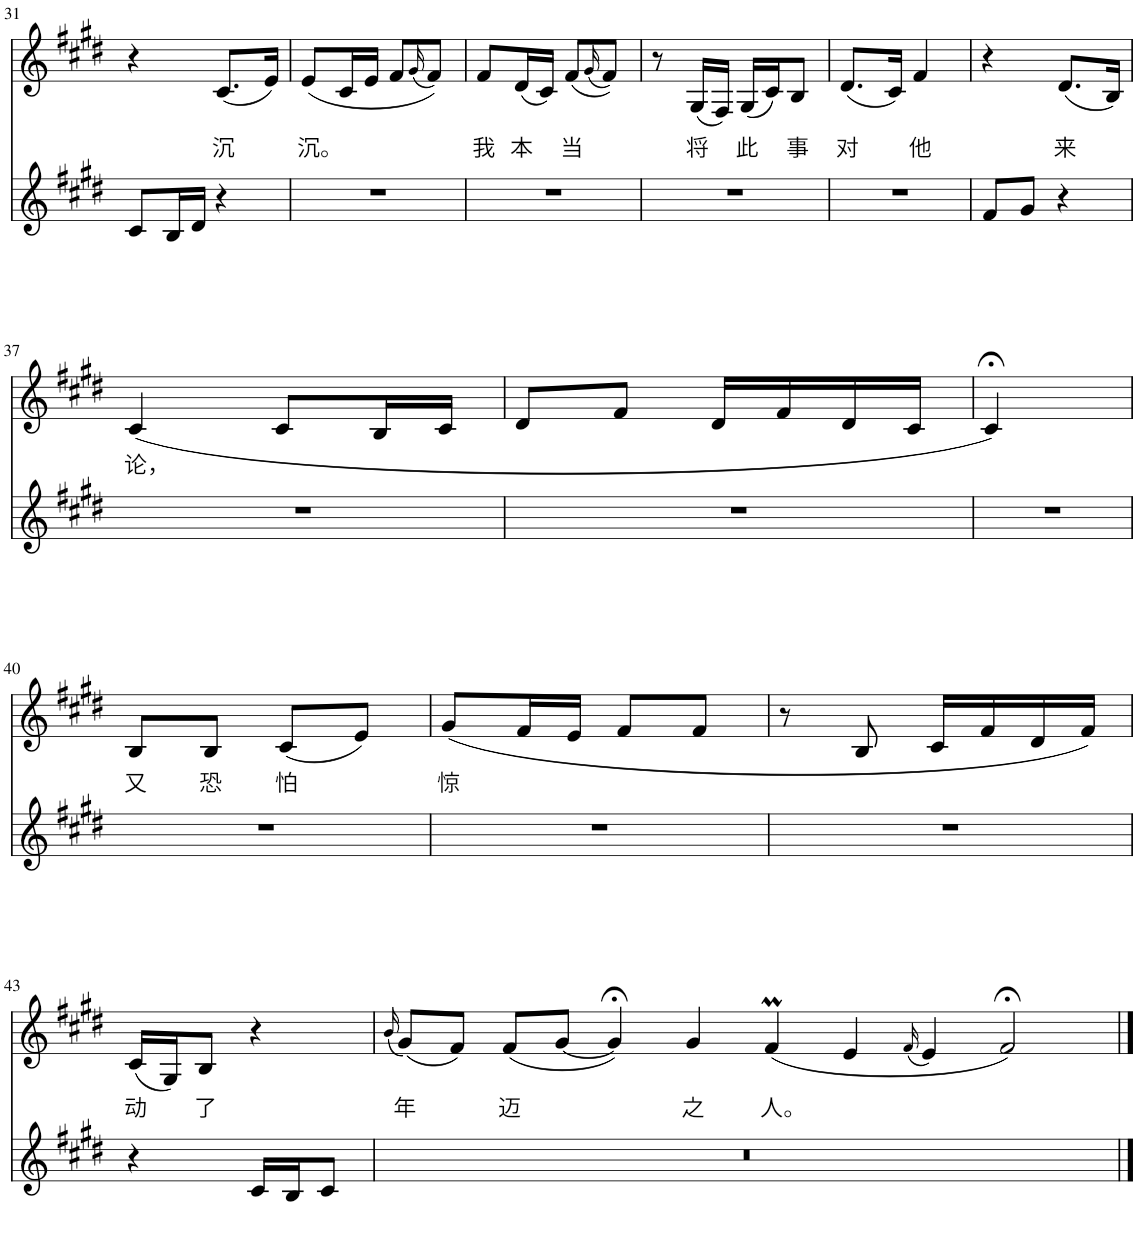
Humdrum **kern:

**kern	**kern	**text
*part2	*part1	*part1
*staff2	*staff1	*staff1
*I"Piano	*I"Piano	*
*I'Pno	*I'Pno	*
!!LO:PB:g=z
*clefG2	*clefG2	*
*k[f#c#g#d#]	*k[f#c#g#d#]	*
*M2/4	*M2/4	*
=31	=31	=31
8c#/L	4r	.
16B/L	.	.
16d#/JJ	.	.
!	!	!LO:LY:b
4r	(8.c#/L	沉
.	16e/Jk)	.
=32	=32	=32
!	!	!LO:LY:b
2r	(8e/L	沉。
.	16c#/L	.
.	16e/JJ	.
.	8f#/L	.
.	(16qg#/	.
.	8f#/J))	.
=33	=33	=33
!	!	!LO:LY:b
2r	8f#/L	我
!	!	!LO:LY:b
.	(16d#/L	本
.	16c#/JJ)	.
!	!	!LO:LY:b
.	(8f#/L	当
.	(16qg#/	.
.	8f#/J))	.
=34	=34	=34
2r	8r	.
!	!	!LO:LY:b
.	(16G#/LL	将
.	16F#/JJ)	.
!	!	!LO:LY:b
.	(16G#/LL	此
.	16c#/J)	.
!	!	!LO:LY:b
.	8B/J	事
=35	=35	=35
!	!	!LO:LY:b
2r	(8.d#/L	对
.	16c#/Jk)	.
!	!	!LO:LY:b
.	4f#/	他
=36	=36	=36
8f#/L	4r	.
8g#/J	.	.
!	!	!LO:LY:b
4r	(8.d#/L	来
.	16B/Jk)	.
!!LO:LB:g=z
=37	=37	=37
!	!	!LO:LY:b
2r	(4c#/	论，
.	8c#/L	.
.	16B/L	.
.	16c#/JJ	.
=38	=38	=38
2r	8d#/L	.
.	8f#/J	.
.	16d#/LL	.
.	16f#/	.
.	16d#/	.
.	16c#/JJ	.
=39	=39	=39
2r	4c#;</)	.
.	4ryy	.
!!LO:LB:g=z
=40	=40	=40
!	!	!LO:LY:b
2r	8B/L	又
!	!	!LO:LY:b
.	8B/J	恐
!	!	!LO:LY:b
.	(8c#/L	怕
.	8e/J)	.
=41	=41	=41
!	!	!LO:LY:b
2r	(8g#/L	惊
.	16f#/L	.
.	16e/JJ	.
.	8f#/L	.
.	8f#/J	.
=42	=42	=42
2r	8r	.
.	8B/	.
.	16c#/LL	.
.	16f#/	.
.	16d#/	.
.	16f#/JJ)	.
!!LO:LB:g=z
=43	=43	=43
!	!	!LO:LY:b
4r	(16c#/LL	动
.	16G#/J)	.
!	!	!LO:LY:b
.	8B/J	了
16c#/LL	4r	.
16B/J	.	.
8c#/J	.	.
=44	=44	=44
.	(16qb/	.
!	!	!LO:LY:b
2r	(8g#/L)	年
.	8f#/J)	.
!	!	!LO:LY:b
.	(8f#/L	迈
.	[8g#/J	.
1..ryy	4g#;</])	.
!	!	!LO:LY:b
.	4g#/	之
!	!	!LO:LY:b
.	(4f#M/	人。
.	4e/	.
.	(16qf#/	.
.	4e/)	.
.	2f#;</)	.
==	==	==
*-	*-	*-
